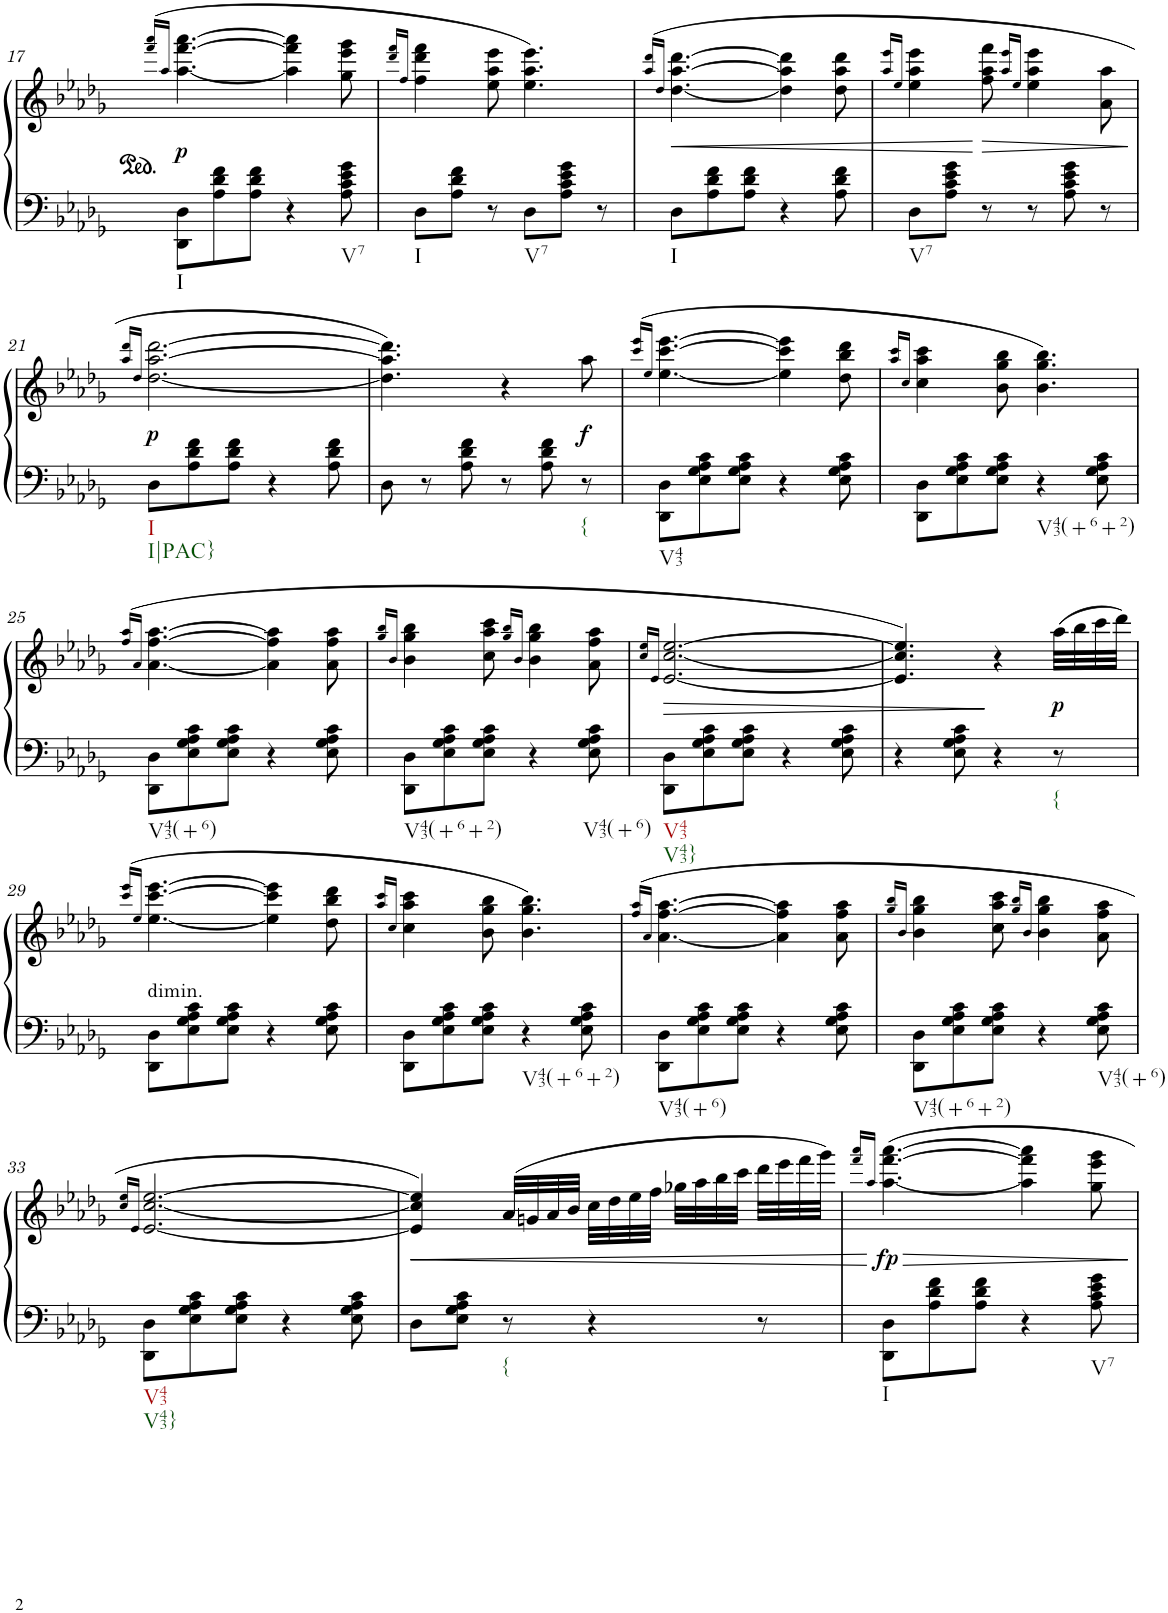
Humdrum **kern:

**kern	**kern	**dynam
*part1	*part1	*part1
*staff2	*staff1	*staff1/2
*I"Piano	*	*
*I'Pno.	*	*
!!LO:PB:g=z
*clefG2	*clefG2	*
*k[b-e-a-d-g-]	*k[b-e-a-d-g-]	*
*M6/8	*M6/8	*
=17	=17	=17
.	(16qfff/ 16qaaa-/LL	.
.	16qaa-/JJ_	.
!LO:TX:b:t=I	!	!
!	!	!LO:DY:b
8DD-\ 8D-\L	[4.aa-\ [4.fff\ [4.aaa-\	p
8A-\ 8d-\ 8f\	.	.
8A-\ 8d-\ 8f\J	.	.
4r	4aa-\] 4fff\] 4aaa-\]	.
!LO:TX:b:t=V7	!	!
8A-\ 8c\ 8e-\ 8g-\	8gg-\ 8eee-\ 8ggg-\	.
=18	=18	=18
.	16qddd-/ 16qfff/LL	.
.	16qff/JJ_	.
!LO:TX:b:t=I	!	!
8D-\L	4ff\ 4ddd-\ 4fff\	.
8A-\ 8d-\ 8f\J	.	.
8r	8ee-\ 8aa-\ 8eee-\	.
!LO:TX:b:t=V7	!	!
8D-\L	4.ee-\ 4.aa-\ 4.eee-\)	.
8A-\ 8c\ 8e-\ 8g-\J	.	.
8r	.	.
=19	=19	=19
.	(16qaa-/ 16qddd-/LL	.
.	16qdd-/JJ_	.
!LO:TX:b:t=I	!	!
!	!	!LO:HP:b
8D-\L	[4.dd-\ [4.aa-\ [4.ddd-\	<
8A-\ 8d-\ 8f\	.	.
8A-\ 8d-\ 8f\J	.	.
4r	4dd-\] 4aa-\] 4ddd-\]	.
8A-\ 8d-\ 8f\	8dd-\ 8aa-\ 8ddd-\	.
=20	=20	=20
.	16qaa-/ 16qeee-/LL	.
.	16qee-/JJ_	.
!LO:TX:b:t=V7	!	!
8D-\L	4ee-\ 4aa-\ 4eee-\	.
8A-\ 8c\ 8e-\ 8g-\J	.	.
!	!	!LO:HP:n=1:b
8r	8ff\ 8aa-\ 8fff\	[ >
.	16qaa-/ 16qeee-/LL	.
.	16qee-/JJ_	.
8r	4ee-\ 4aa-\ 4eee-\	.
8A-\ 8c\ 8e-\ 8g-\	.	.
8r	8a-\ 8aa-\	.
.	.	]
!!LO:LB:g=z
=21	=21	=21
.	16qaa-/ 16qddd-/LL	.
.	16qdd-/JJ_	.
!LO:TX:b:t=I	!	!
!LO:TX:b:t=I|PAC}	!	!
!	!	!LO:DY:b
8D-\L	[2.dd-\ [2.aa-\ [2.ddd-\	p
8A-\ 8d-\ 8f\	.	.
8A-\ 8d-\ 8f\J	.	.
4r	.	.
8A-\ 8d-\ 8f\	.	.
=22	=22	=22
8D-\	4.dd-\] 4.aa-\] 4.ddd-\])	.
8r	.	.
8A-\ 8d-\ 8f\	.	.
8r	4r	.
8A-\ 8d-\ 8f\	.	.
!LO:TX:b:t={	!	!
!	!	!LO:DY:b
8r	8aa-\	f
=23	=23	=23
.	(16qccc/ 16qeee-/LL	.
.	16qee-/JJ_	.
!LO:TX:b:t=V43	!	!
8DD-\ 8D-\L	[4.ee-\ [4.ccc\ [4.eee-\	.
8E-\ 8G-\ 8A-\ 8c\	.	.
8E-\ 8G-\ 8A-\ 8c\J	.	.
4r	4ee-\] 4ccc\] 4eee-\]	.
8E-\ 8G-\ 8A-\ 8c\	8dd-\ 8bb-\ 8ddd-\	.
=24	=24	=24
.	16qaa-/ 16qccc/LL	.
.	16qcc/JJ_	.
8DD-\ 8D-\L	4cc\ 4aa-\ 4ccc\	.
8E-\ 8G-\ 8A-\ 8c\	.	.
8E-\ 8G-\ 8A-\ 8c\J	8b-\ 8gg-\ 8bb-\	.
!LO:TX:b:t=V43(+6+2)	!	!
4r	4.b-\ 4.gg-\ 4.bb-\)	.
8E-\ 8G-\ 8A-\ 8c\	.	.
!!LO:LB:g=z
=25	=25	=25
.	(16qff/ 16qaa-/LL	.
.	16qa-/JJ_	.
!LO:TX:b:t=V43(+6)	!	!
8DD-\ 8D-\L	[4.a-\ [4.ff\ [4.aa-\	.
8E-\ 8G-\ 8A-\ 8c\	.	.
8E-\ 8G-\ 8A-\ 8c\J	.	.
4r	4a-\] 4ff\] 4aa-\]	.
8E-\ 8G-\ 8A-\ 8c\	8a-\ 8ff\ 8aa-\	.
=26	=26	=26
.	16qgg-/ 16qbb-/LL	.
.	16qb-/JJ_	.
!LO:TX:b:t=V43(+6+2)	!	!
8DD-\ 8D-\L	4b-\ 4gg-\ 4bb-\	.
8E-\ 8G-\ 8A-\ 8c\	.	.
8E-\ 8G-\ 8A-\ 8c\J	8cc\ 8aa-\ 8ccc\	.
.	16qgg-/ 16qbb-/LL	.
.	16qb-/JJ_	.
4r	4b-\ 4gg-\ 4bb-\	.
!LO:TX:b:t=V43(+6)	!	!
8E-\ 8G-\ 8A-\ 8c\	8a-\ 8ff\ 8aa-\	.
=27	=27	=27
.	16qcc/ 16qee-/LL	.
.	16qe-/JJ_	.
!LO:TX:b:t=V43	!	!
!LO:TX:b:t=V43}	!	!
!	!	!LO:HP:b
8DD-\ 8D-\L	[2.e-/ [2.cc/ [2.ee-/	>
8E-\ 8G-\ 8A-\ 8c\	.	.
8E-\ 8G-\ 8A-\ 8c\J	.	.
4r	.	.
8E-\ 8G-\ 8A-\ 8c\	.	.
=28	=28	=28
4r	4.e-/] 4.cc/] 4.ee-/])	.
8E-\ 8G-\ 8A-\ 8c\	.	.
4r	4r	]
!LO:TX:b:t={	!	!
!	!	!LO:DY:b
8r	(32aa-\LLL	p
.	32bb-\	.
.	32ccc\	.
.	32ddd-\JJJ)	.
!!LO:LB:g=z
=29	=29	=29
.	(16qccc/ 16qeee-/LL	.
.	16qee-/JJ_	.
!	!LO:TX:b:t=dimin.	!
8DD-\ 8D-\L	[4.ee-\ [4.ccc\ [4.eee-\	.
8E-\ 8G-\ 8A-\ 8c\	.	.
8E-\ 8G-\ 8A-\ 8c\J	.	.
4r	4ee-\] 4ccc\] 4eee-\]	.
8E-\ 8G-\ 8A-\ 8c\	8dd-\ 8bb-\ 8ddd-\	.
=30	=30	=30
.	16qaa-/ 16qccc/LL	.
.	16qcc/JJ_	.
8DD-\ 8D-\L	4cc\ 4aa-\ 4ccc\	.
8E-\ 8G-\ 8A-\ 8c\	.	.
8E-\ 8G-\ 8A-\ 8c\J	8b-\ 8gg-\ 8bb-\	.
!LO:TX:b:t=V43(+6+2)	!	!
4r	4.b-\ 4.gg-\ 4.bb-\)	.
8E-\ 8G-\ 8A-\ 8c\	.	.
=31	=31	=31
.	(16qff/ 16qaa-/LL	.
.	16qa-/JJ_	.
!LO:TX:b:t=V43(+6)	!	!
8DD-\ 8D-\L	[4.a-\ [4.ff\ [4.aa-\	.
8E-\ 8G-\ 8A-\ 8c\	.	.
8E-\ 8G-\ 8A-\ 8c\J	.	.
4r	4a-\] 4ff\] 4aa-\]	.
8E-\ 8G-\ 8A-\ 8c\	8a-\ 8ff\ 8aa-\	.
=32	=32	=32
.	16qgg-/ 16qbb-/LL	.
.	16qb-/JJ_	.
!LO:TX:b:t=V43(+6+2)	!	!
8DD-\ 8D-\L	4b-\ 4gg-\ 4bb-\	.
8E-\ 8G-\ 8A-\ 8c\	.	.
8E-\ 8G-\ 8A-\ 8c\J	8cc\ 8aa-\ 8ccc\	.
.	16qgg-/ 16qbb-/LL	.
.	16qb-/JJ_	.
4r	4b-\ 4gg-\ 4bb-\	.
!LO:TX:b:t=V43(+6)	!	!
8E-\ 8G-\ 8A-\ 8c\	8a-\ 8ff\ 8aa-\	.
!!LO:LB:g=z
=33	=33	=33
.	16qcc/ 16qee-/LL	.
.	16qe-/JJ_	.
!LO:TX:b:t=V43	!	!
!LO:TX:b:t=V43}	!	!
8DD-\ 8D-\L	[2.e-/ [2.cc/ [2.ee-/	.
8E-\ 8G-\ 8A-\ 8c\	.	.
8E-\ 8G-\ 8A-\ 8c\J	.	.
4r	.	.
8E-\ 8G-\ 8A-\ 8c\	.	.
=34	=34	=34
!	!	!LO:HP:b
8D-\L	4e-/] 4cc/] 4ee-/])	<
8E-\ 8G-\ 8A-\ 8c\J	.	.
!LO:TX:b:t={	!	!
8r	(32a-/LLL	.
.	32gn/	.
.	32a-/	.
.	32b-/JJJ	.
4r	32cc\LLL	.
.	32dd-\	.
.	32ee-\	.
.	32ff\JJJ	.
.	32gg-X\LLL	.
.	32aa-\	.
.	32bb-\	.
.	32ccc\JJJ	.
8r	32ddd-\LLL	.
.	32eee-\	.
.	32fff\	.
.	32ggg-\JJJ)	.
.	.	[
=35	=35	=35
.	16qfff/ 16qaaa-/LL	.
.	16qaa-/JJ_	.
!LO:TX:b:t=I	!	!
!	!	!LO:HP:b
!	!	!LO:DY:n=1:b
8DD-\ 8D-\L	[4.aa-\ [4.fff\ [4.aaa-\	> fp
8A-\ 8d-\ 8f\	.	.
8A-\ 8d-\ 8f\J	.	.
4r	4aa-\] 4fff\] 4aaa-\]	.
!LO:TX:b:t=V7	!	!
8A-\ 8c\ 8e-\ 8g-\	8gg-\ 8eee-\ 8ggg-\	.
.	.	]
=	=	=
*-	*-	*-
